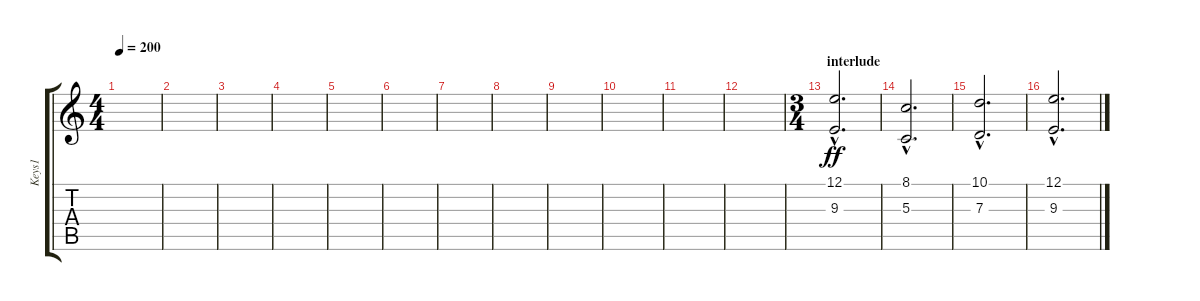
\track ("Keys1" "Keys1") {instrument stringensemble1}
\staff {score tabs}
\tuning (E4 B3 G3 D3 A2 E2) {hide}
\ts (4 4)
\tempo 200
\clef g2
\ks c
|
|
|
|
|
|
|
|
|
|
|
|
\ts (3 4)
\section ("" "interlude")
(12.1{hac} 9.3{hac}).2{d dy ff volume 11 instrument synthstrings1} |
(8.1{hac} 5.3{hac}).2{d} |
(10.1{hac} 7.3{hac}).2{d} |
(12.1{hac} 9.3{hac}).2{d}
